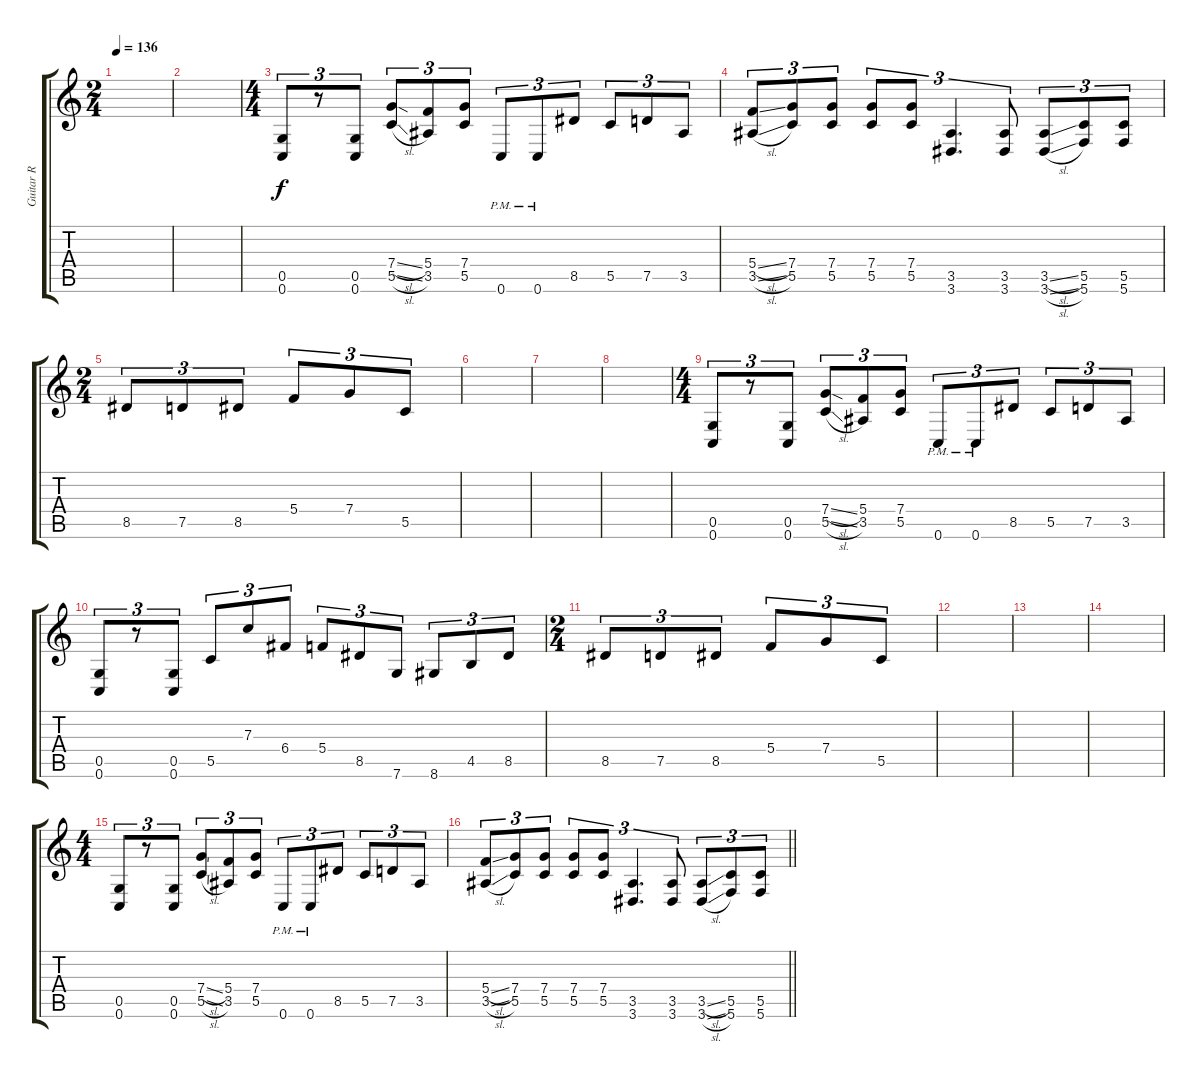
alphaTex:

\track ("Guitar R" "Guitar R") {instrument distortionguitar}
\staff {score tabs}
\tuning (D4 A3 F3 C3 G2 C2) {hide}
\ts (2 4)
\tempo 136
\clef g2
\ks c
|
|
\ts (4 4)
(0.5 0.6).8{tu (3 2)} r.8{tu (3 2)} (0.5 0.6).8{tu (3 2)} (7.4{sl} 5.5{sl}).8{tu (3 2)} (5.4 3.5).8{tu (3 2)} (7.4 5.5).8{tu (3 2)} 0.6{pm}.8{tu (3 2)} 0.6{pm}.8{tu (3 2)} 8.5.8{tu (3 2)} 5.5.8{tu (3 2)} 7.5.8{tu (3 2)} 3.5.8{tu (3 2)} |
(5.4{sl} 3.5{sl}).8{tu (3 2)} (7.4 5.5).8{tu (3 2)} (7.4 5.5).8{tu (3 2)} (7.4 5.5).8{tu (3 2)} (7.4 5.5).8{tu (3 2)} (3.5 3.6).4{d tu (3 2)} (3.5 3.6).8{tu (3 2)} (3.5{sl} 3.6{sl}).8{tu (3 2)} (5.5 5.6).8{tu (3 2)} (5.5 5.6).8{tu (3 2)} |
\ts (2 4)
8.5.8{tu (3 2)} 7.5.8{tu (3 2)} 8.5.8{tu (3 2)} 5.4.8{tu (3 2)} 7.4.8{tu (3 2)} 5.5.8{tu (3 2)} |
|
|
|
\ts (4 4)
(0.5 0.6).8{tu (3 2)} r.8{tu (3 2)} (0.5 0.6).8{tu (3 2)} (7.4{sl} 5.5{sl}).8{tu (3 2)} (5.4 3.5).8{tu (3 2)} (7.4 5.5).8{tu (3 2)} 0.6{pm}.8{tu (3 2)} 0.6{pm}.8{tu (3 2)} 8.5.8{tu (3 2)} 5.5.8{tu (3 2)} 7.5.8{tu (3 2)} 3.5.8{tu (3 2)} |
(0.5 0.6).8{tu (3 2)} r.8{tu (3 2)} (0.5 0.6).8{tu (3 2)} 5.5.8{tu (3 2)} 7.3.8{tu (3 2)} 6.4.8{tu (3 2)} 5.4.8{tu (3 2)} 8.5.8{tu (3 2)} 7.6.8{tu (3 2)} 8.6.8{tu (3 2)} 4.5.8{tu (3 2)} 8.5.8{tu (3 2)} |
\ts (2 4)
8.5.8{tu (3 2)} 7.5.8{tu (3 2)} 8.5.8{tu (3 2)} 5.4.8{tu (3 2)} 7.4.8{tu (3 2)} 5.5.8{tu (3 2)} |
|
|
|
\ts (4 4)
(0.5 0.6).8{tu (3 2)} r.8{tu (3 2)} (0.5 0.6).8{tu (3 2)} (7.4{sl} 5.5{sl}).8{tu (3 2)} (5.4 3.5).8{tu (3 2)} (7.4 5.5).8{tu (3 2)} 0.6{pm}.8{tu (3 2)} 0.6{pm}.8{tu (3 2)} 8.5.8{tu (3 2)} 5.5.8{tu (3 2)} 7.5.8{tu (3 2)} 3.5.8{tu (3 2)} |
\barLineRight lightlight
(5.4{sl} 3.5{sl}).8{tu (3 2)} (7.4 5.5).8{tu (3 2)} (7.4 5.5).8{tu (3 2)} (7.4 5.5).8{tu (3 2)} (7.4 5.5).8{tu (3 2)} (3.5 3.6).4{d tu (3 2)} (3.5 3.6).8{tu (3 2)} (3.5{sl} 3.6{sl}).8{tu (3 2)} (5.5 5.6).8{tu (3 2)} (5.5 5.6).8{tu (3 2)}
